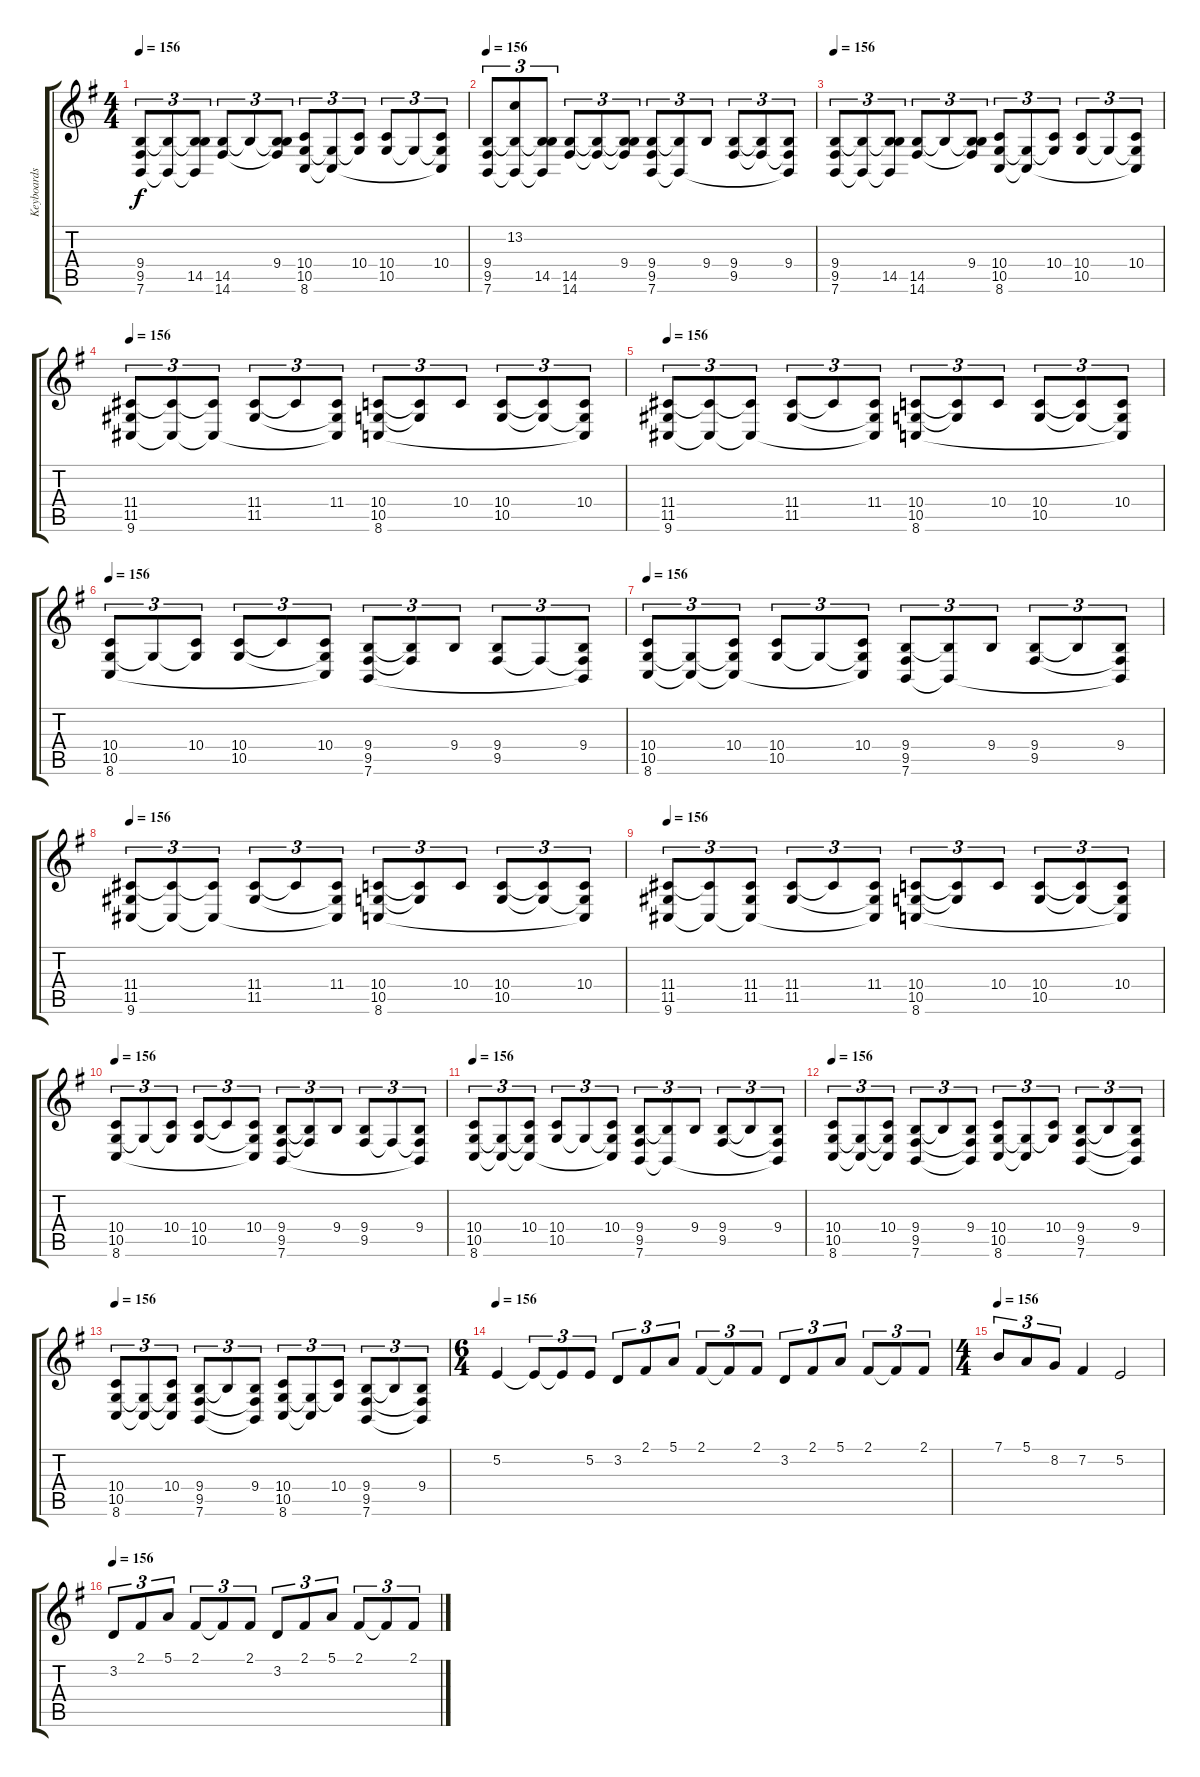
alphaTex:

\track ("Keyboards (II)" "Keyboards ") {instrument rockorgan}
\staff {score tabs}
\tuning (E4 B3 G3 D3 A2 E2) {hide}
\ts (4 4)
\tempo 156
\clef g2
\ks eminor
(9.4 9.5 7.6).8{tu (3 2) dy f volume 10 balance 5 instrument brightacousticpiano} (9.4{t} 7.6{t}).8{tu (3 2)} (9.4{t} 14.5 7.6{t}).8{tu (3 2)} (14.5 14.6).8{tu (3 2)} 14.5{t}.8{tu (3 2)} (9.4 14.5{t} 14.6{t}).8{tu (3 2)} (10.4 10.5 8.6).8{tu (3 2)} (10.5{t} 8.6{t}).8{tu (3 2)} (10.4 10.5{t}).8{tu (3 2)} (10.4 10.5).8{tu (3 2)} 10.5{t}.8{tu (3 2)} (10.4 10.5{t} 8.6{t}).8{tu (3 2)} |
\tempo 156
(9.4 9.5 7.6).8{tu (3 2) volume 10 balance 5 instrument brightacousticpiano} (13.2{t} 9.4{t} 7.6{t}).8{tu (3 2)} (9.4{t} 14.5 7.6{t}).8{tu (3 2)} (14.5 14.6).8{tu (3 2)} (14.5{t} 14.6{t}).8{tu (3 2)} (9.4 14.5{t} 14.6{t}).8{tu (3 2)} (9.4 9.5 7.6).8{tu (3 2)} (9.4{t} 7.6{t}).8{tu (3 2)} 9.4.8{tu (3 2)} (9.4 9.5).8{tu (3 2)} (9.4{t} 9.5{t}).8{tu (3 2)} (9.4 9.5{t} 7.6{t}).8{tu (3 2)} |
\tempo 156
(9.4 9.5 7.6).8{tu (3 2) volume 10 balance 5 instrument brightacousticpiano} (9.4{t} 7.6{t}).8{tu (3 2)} (9.4{t} 14.5 7.6{t}).8{tu (3 2)} (14.5 14.6).8{tu (3 2)} 14.5{t}.8{tu (3 2)} (9.4 14.5{t} 14.6{t}).8{tu (3 2)} (10.4 10.5 8.6).8{tu (3 2)} (10.5{t} 8.6{t}).8{tu (3 2)} (10.4 10.5{t}).8{tu (3 2)} (10.4 10.5).8{tu (3 2)} 10.5{t}.8{tu (3 2)} (10.4 10.5{t} 8.6{t}).8{tu (3 2)} |
\tempo 156
(11.4 11.5 9.6).8{tu (3 2) volume 10 balance 5 instrument brightacousticpiano} (11.4{t} 9.6{t}).8{tu (3 2)} (11.4{t} 9.6{t}).8{tu (3 2)} (11.4 11.5).8{tu (3 2)} 11.4{t}.8{tu (3 2)} (11.4 11.5{t} 9.6{t}).8{tu (3 2)} (10.4 10.5 8.6).8{tu (3 2)} (10.4{t} 10.5{t}).8{tu (3 2)} 10.4.8{tu (3 2)} (10.4 10.5).8{tu (3 2)} (10.4{t} 10.5{t}).8{tu (3 2)} (10.4 10.5{t} 8.6{t}).8{tu (3 2)} |
\tempo 156
(11.4 11.5 9.6).8{tu (3 2) volume 10 balance 5 instrument brightacousticpiano} (11.4{t} 9.6{t}).8{tu (3 2)} (11.4{t} 9.6{t}).8{tu (3 2)} (11.4 11.5).8{tu (3 2)} 11.4{t}.8{tu (3 2)} (11.4 11.5{t} 9.6{t}).8{tu (3 2)} (10.4 10.5 8.6).8{tu (3 2)} (10.4{t} 10.5{t}).8{tu (3 2)} 10.4.8{tu (3 2)} (10.4 10.5).8{tu (3 2)} (10.4{t} 10.5{t}).8{tu (3 2)} (10.4 10.5{t} 8.6{t}).8{tu (3 2)} |
\tempo 156
(10.4 10.5 8.6).8{tu (3 2) volume 10 balance 5 instrument brightacousticpiano} 10.5{t}.8{tu (3 2)} (10.4 10.5{t}).8{tu (3 2)} (10.4 10.5).8{tu (3 2)} 10.4{t}.8{tu (3 2)} (10.4 10.5{t} 8.6{t}).8{tu (3 2)} (9.4 9.5 7.6).8{tu (3 2)} (9.4{t} 9.5{t}).8{tu (3 2)} 9.4.8{tu (3 2)} (9.4 9.5).8{tu (3 2)} 9.5{t}.8{tu (3 2)} (9.4 9.5{t} 7.6{t}).8{tu (3 2)} |
\tempo 156
(10.4 10.5 8.6).8{tu (3 2) volume 10 balance 5 instrument brightacousticpiano} (10.5{t} 8.6{t}).8{tu (3 2)} (10.4 10.5{t} 8.6{t}).8{tu (3 2)} (10.4 10.5).8{tu (3 2)} 10.5{t}.8{tu (3 2)} (10.4 10.5{t} 8.6{t}).8{tu (3 2)} (9.4 9.5 7.6).8{tu (3 2)} (9.4{t} 7.6{t}).8{tu (3 2)} 9.4.8{tu (3 2)} (9.4 9.5).8{tu (3 2)} 9.4{t}.8{tu (3 2)} (9.4 9.5{t} 7.6{t}).8{tu (3 2)} |
\tempo 156
(11.4 11.5 9.6).8{tu (3 2) volume 10 balance 5 instrument brightacousticpiano} (11.4{t} 9.6{t}).8{tu (3 2)} (11.4{t} 9.6{t}).8{tu (3 2)} (11.4 11.5).8{tu (3 2)} 11.4{t}.8{tu (3 2)} (11.4 11.5{t} 9.6{t}).8{tu (3 2)} (10.4 10.5 8.6).8{tu (3 2)} (10.4{t} 10.5{t}).8{tu (3 2)} 10.4.8{tu (3 2)} (10.4 10.5).8{tu (3 2)} (10.4{t} 10.5{t}).8{tu (3 2)} (10.4 10.5{t} 8.6{t}).8{tu (3 2)} |
\tempo 156
(11.4 11.5 9.6).8{tu (3 2) volume 10 balance 5 instrument brightacousticpiano} (11.4{t} 9.6{t}).8{tu (3 2)} (11.4 11.5 9.6{t}).8{tu (3 2)} (11.4 11.5).8{tu (3 2)} 11.4{t}.8{tu (3 2)} (11.4 11.5{t} 9.6{t}).8{tu (3 2)} (10.4 10.5 8.6).8{tu (3 2)} (10.4{t} 10.5{t}).8{tu (3 2)} 10.4.8{tu (3 2)} (10.4 10.5).8{tu (3 2)} (10.4{t} 10.5{t}).8{tu (3 2)} (10.4 10.5{t} 8.6{t}).8{tu (3 2)} |
\tempo 156
(10.4 10.5 8.6).8{tu (3 2) volume 10 balance 5 instrument brightacousticpiano} 10.5{t}.8{tu (3 2)} (10.4 10.5{t}).8{tu (3 2)} (10.4 10.5).8{tu (3 2)} 10.4{t}.8{tu (3 2)} (10.4 10.5{t} 8.6{t}).8{tu (3 2)} (9.4 9.5 7.6).8{tu (3 2)} (9.4{t} 9.5{t}).8{tu (3 2)} 9.4.8{tu (3 2)} (9.4 9.5).8{tu (3 2)} 9.5{t}.8{tu (3 2)} (9.4 9.5{t} 7.6{t}).8{tu (3 2)} |
\tempo 156
(10.4 10.5 8.6).8{tu (3 2) volume 10 balance 5 instrument brightacousticpiano} (10.5{t} 8.6{t}).8{tu (3 2)} (10.4 10.5{t} 8.6{t}).8{tu (3 2)} (10.4 10.5).8{tu (3 2)} 10.5{t}.8{tu (3 2)} (10.4 10.5{t} 8.6{t}).8{tu (3 2)} (9.4 9.5 7.6).8{tu (3 2)} (9.4{t} 7.6{t}).8{tu (3 2)} 9.4.8{tu (3 2)} (9.4 9.5).8{tu (3 2)} 9.4{t}.8{tu (3 2)} (9.4 9.5{t} 7.6{t}).8{tu (3 2)} |
\tempo 156
(10.4 10.5 8.6).8{tu (3 2) volume 10 balance 5 instrument brightacousticpiano} (10.5{t} 8.6{t}).8{tu (3 2)} (10.4 10.5{t} 8.6{t}).8{tu (3 2)} (9.4 9.5 7.6).8{tu (3 2)} 9.4{t}.8{tu (3 2)} (9.4 9.5{t} 7.6{t}).8{tu (3 2)} (10.4 10.5 8.6).8{tu (3 2)} (10.5{t} 8.6{t}).8{tu (3 2)} (10.4 10.5{t}).8{tu (3 2)} (9.4 9.5 7.6).8{tu (3 2)} 9.4{t}.8{tu (3 2)} (9.4 9.5{t} 7.6{t}).8{tu (3 2)} |
\tempo 156
(10.4 10.5 8.6).8{tu (3 2) volume 10 balance 5 instrument brightacousticpiano} (10.5{t} 8.6{t}).8{tu (3 2)} (10.4 10.5{t} 8.6{t}).8{tu (3 2)} (9.4 9.5 7.6).8{tu (3 2)} 9.4{t}.8{tu (3 2)} (9.4 9.5{t} 7.6{t}).8{tu (3 2)} (10.4 10.5 8.6).8{tu (3 2)} (10.5{t} 8.6{t}).8{tu (3 2)} (10.4 10.5{t}).8{tu (3 2)} (9.4 9.5 7.6).8{tu (3 2)} 9.4{t}.8{tu (3 2)} (9.4 9.5{t} 7.6{t}).8{tu (3 2)} |
\ts (6 4)
\tempo 156
5.2.4{volume 10 instrument brightacousticpiano} 5.2{t}.8{tu (3 2)} 5.2{t}.8{tu (3 2)} 5.2.8{tu (3 2)} 3.2.8{tu (3 2)} 2.1.8{tu (3 2)} 5.1.8{tu (3 2)} 2.1.8{tu (3 2)} 2.1{t}.8{tu (3 2)} 2.1.8{tu (3 2)} 3.2.8{tu (3 2)} 2.1.8{tu (3 2)} 5.1.8{tu (3 2)} 2.1.8{tu (3 2)} 2.1{t}.8{tu (3 2)} 2.1.8{tu (3 2)} |
\ts (4 4)
\tempo 156
7.1.8{tu (3 2) volume 10 instrument brightacousticpiano} 5.1.8{tu (3 2)} 8.2.8{tu (3 2)} 7.2.4 5.2.2 |
\tempo 156
3.2.8{tu (3 2) volume 10 instrument brightacousticpiano} 2.1.8{tu (3 2)} 5.1.8{tu (3 2)} 2.1.8{tu (3 2)} 2.1{t}.8{tu (3 2)} 2.1.8{tu (3 2)} 3.2.8{tu (3 2)} 2.1.8{tu (3 2)} 5.1.8{tu (3 2)} 2.1.8{tu (3 2)} 2.1{t}.8{tu (3 2)} 2.1.8{tu (3 2)}
